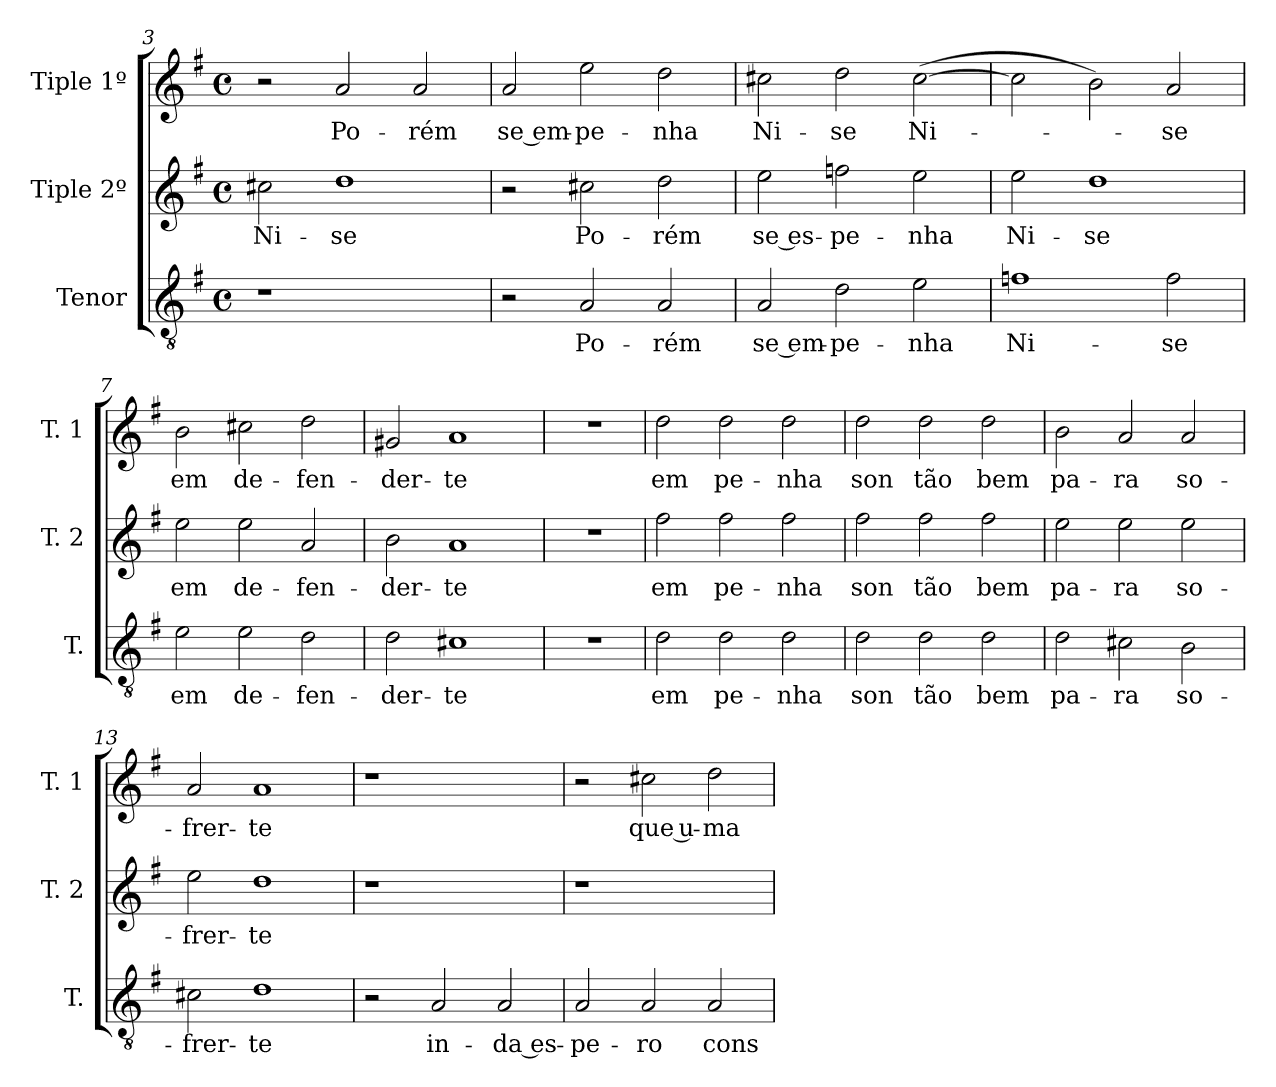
**kern	**text	**kern	**text	**kern	**text
*part3	*part3	*part2	*part2	*part1	*part1
*staff3	*staff3	*staff2	*staff2	*staff1	*staff1
*I"Tenor	*	*I"Tiple 2º	*	*I"Tiple 1º	*
*I'T.	*	*I'T. 2	*	*I'T. 1	*
*clefGv2	*	*clefG2	*	*clefG2	*
*k[f#]	*	*k[f#]	*	*k[f#]	*
*M4/4	*	*M4/4	*	*M4/4	*
*met(c)	*	*met(c)	*	*met(c)	*
=3	=3	=3	=3	=3	=3
1r	.	2cc#X	Ni-	2r	.
.	.	1dd	-se	2a	Po-
2ryy	.	.	.	2a	-rém
=4	=4	=4	=4	=4	=4
2r	.	2r	.	2a	se em-
2A	Po-	2cc#X	Po-	2ee	-pe-
2A	-rém	2dd	-rém	2dd	-nha
=5	=5	=5	=5	=5	=5
2A	se em-	2ee	se es-	2cc#X	Ni-
2d	-pe-	2ffn	-pe-	2dd	-se
2e	-nha	2ee	-nha	([2cc#	Ni-
=6	=6	=6	=6	=6	=6
1fn	Ni-	2ee	Ni-	2cc#]	.
.	.	1dd	-se	2b)	.
2f	-se	.	.	2a	-se
=7	=7	=7	=7	=7	=7
2e	em	2ee	em	2b	em
2e	de-	2ee	de-	2cc#X	de-
2d	-fen-	2a	-fen-	2dd	-fen-
=8	=8	=8	=8	=8	=8
2d	-der-	2b	-der-	2g#X	-der-
1c#X	-te	1a	-te	1a	-te
=9	=9	=9	=9	=9	=9
1r	.	1r	.	1r	.
=10	=10	=10	=10	=10	=10
2d	em	2ff#	em	2dd	em
2d	pe-	2ff#	pe-	2dd	pe-
2d	-nha	2ff#	-nha	2dd	-nha
=11	=11	=11	=11	=11	=11
2d	son	2ff#	son	2dd	son
2d	tão	2ff#	tão	2dd	tão
2d	bem	2ff#	bem	2dd	bem
=12	=12	=12	=12	=12	=12
2d	pa-	2ee	pa-	2b	pa-
2c#X	-ra	2ee	-ra	2a	-ra
2B	so-	2ee	so-	2a	so-
=13	=13	=13	=13	=13	=13
2c#X	-frer-	2ee	-frer-	2a	-frer-
1d	-te	1dd	-te	1a	-te
=14	=14	=14	=14	=14	=14
2r	.	1r	.	1r	.
2A	in-	.	.	.	.
2A	da es-	2ryy	.	2ryy	.
=15	=15	=15	=15	=15	=15
2A	-pe-	1r	.	2r	.
2A	-ro	.	.	2cc#X	que u-
2A	cons-	2ryy	.	2dd	-ma
=	=	=	=	=	=
*-	*-	*-	*-	*-	*-
